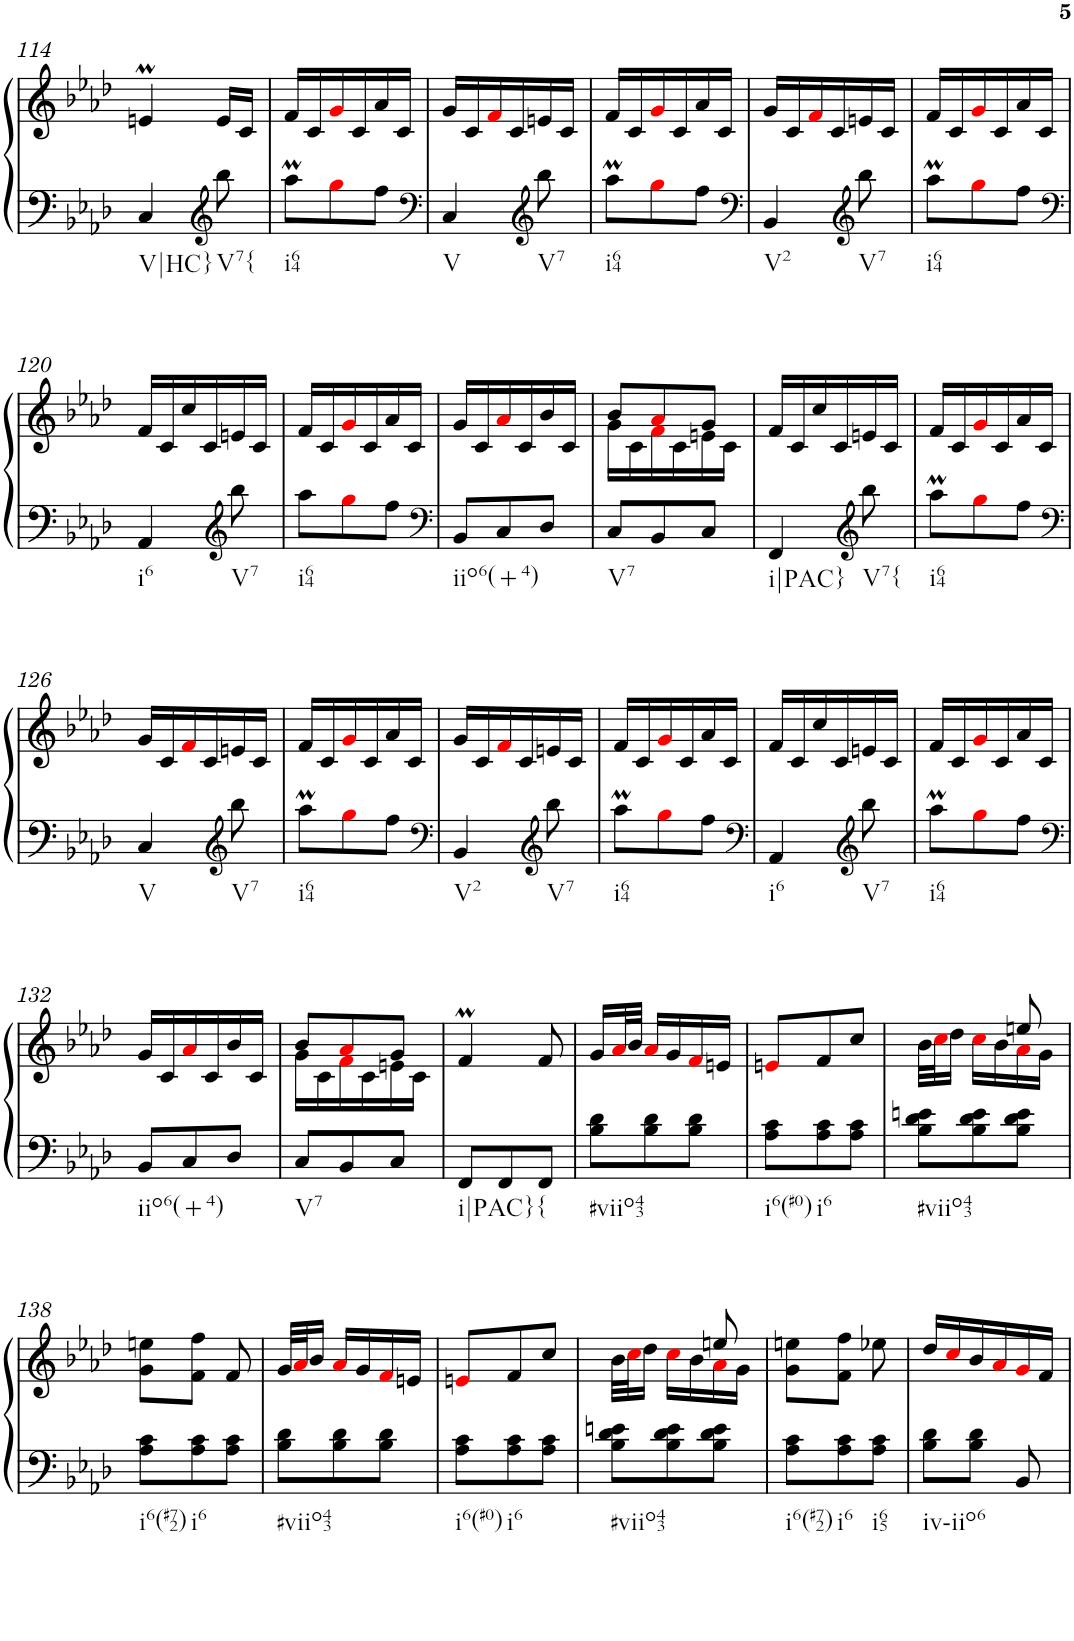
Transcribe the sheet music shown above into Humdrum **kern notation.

**kern	**kern
*part1	*part1
*staff2	*staff1
*I"Piano	*
*I'Pno	*
!!LO:PB:g=z
*clefF4	*clefG2
*k[b-e-a-d-]	*k[b-e-a-d-]
*f:	*f:
*M3/8	*M3/8
=114	=114
!LO:TX:b:t=V|HC}	!
4C/	4enm/
*clefG2	*
!LO:TX:b:t=V7{	!
8bb-\	16e/LL
.	16c/JJ
=115	=115
!LO:TX:b:t=i64	!
8aa-M\L	16f/LL
.	16c/
8ggi\	16gi/
.	16c/
8ff\J	16a-/
.	16c/JJ
=116	=116
*clefF4	*
!LO:TX:b:t=V	!
4C/	16g/LL
.	16c/
.	16fi/
.	16c/
*clefG2	*
!LO:TX:b:t=V7	!
8bb-\	16en/
.	16c/JJ
=117	=117
!LO:TX:b:t=i64	!
8aa-M\L	16f/LL
.	16c/
8ggi\	16gi/
.	16c/
8ff\J	16a-/
.	16c/JJ
=118	=118
*clefF4	*
!LO:TX:b:t=V2	!
4BB-/	16g/LL
.	16c/
.	16fi/
.	16c/
*clefG2	*
!LO:TX:b:t=V7	!
8bb-\	16en/
.	16c/JJ
=119	=119
!LO:TX:b:t=i64	!
8aa-M\L	16f/LL
.	16c/
8ggi\	16gi/
.	16c/
8ff\J	16a-/
.	16c/JJ
!!LO:LB:g=z
=120	=120
*clefF4	*
!LO:TX:b:t=i6	!
4AA-/	16f/LL
.	16c/
.	16cc/
.	16c/
*clefG2	*
!LO:TX:b:t=V7	!
8bb-\	16en/
.	16c/JJ
=121	=121
!LO:TX:b:t=i64	!
8aa-\L	16f/LL
.	16c/
8ggi\	16gi/
.	16c/
8ff\J	16a-/
.	16c/JJ
=122	=122
*clefF4	*
!LO:TX:b:t=iio6(+4)	!
8BB-/L	16g/LL
.	16c/
8C/	16a-i/
.	16c/
8D-/J	16b-/
.	16c/JJ
=123	=123
*	*^
!LO:TX:b:t=V7	!	!
8C/L	8b-/L	16g\LL
.	.	16c\
8BB-/	8a-i/	16fi\
.	.	16c\
8C/J	8g/J	16en\
.	.	16c\JJ
=124	=124	=124
!LO:TX:b:t=i|PAC}	!	!
*	*v	*v
4FF/	16f/LL
.	16c/
.	16cc/
.	16c/
*clefG2	*
!LO:TX:b:t=V7{	!
8bb-\	16en/
.	16c/JJ
=125	=125
!LO:TX:b:t=i64	!
8aa-M\L	16f/LL
.	16c/
8ggi\	16gi/
.	16c/
8ff\J	16a-/
.	16c/JJ
!!LO:LB:g=z
=126	=126
*clefF4	*
!LO:TX:b:t=V	!
4C/	16g/LL
.	16c/
.	16fi/
.	16c/
*clefG2	*
!LO:TX:b:t=V7	!
8bb-\	16en/
.	16c/JJ
=127	=127
!LO:TX:b:t=i64	!
8aa-M\L	16f/LL
.	16c/
8ggi\	16gi/
.	16c/
8ff\J	16a-/
.	16c/JJ
=128	=128
*clefF4	*
!LO:TX:b:t=V2	!
4BB-/	16g/LL
.	16c/
.	16fi/
.	16c/
*clefG2	*
!LO:TX:b:t=V7	!
8bb-\	16en/
.	16c/JJ
=129	=129
!LO:TX:b:t=i64	!
8aa-M\L	16f/LL
.	16c/
8ggi\	16gi/
.	16c/
8ff\J	16a-/
.	16c/JJ
=130	=130
*clefF4	*
!LO:TX:b:t=i6	!
4AA-/	16f/LL
.	16c/
.	16cc/
.	16c/
*clefG2	*
!LO:TX:b:t=V7	!
8bb-\	16en/
.	16c/JJ
=131	=131
!LO:TX:b:t=i64	!
8aa-M\L	16f/LL
.	16c/
8ggi\	16gi/
.	16c/
8ff\J	16a-/
.	16c/JJ
!!LO:LB:g=z
=132	=132
*clefF4	*
!LO:TX:b:t=iio6(+4)	!
8BB-/L	16g/LL
.	16c/
8C/	16a-i/
.	16c/
8D-/J	16b-/
.	16c/JJ
=133	=133
*	*^
!LO:TX:b:t=V7	!	!
8C/L	8b-/L	16g\LL
.	.	16c\
8BB-/	8a-i/	16fi\
.	.	16c\
8C/J	8g/J	16en\
.	.	16c\JJ
=134	=134	=134
!LO:TX:b:t=i|PAC}	!	!
*	*v	*v
8FF/L	4fM/
8FF/	.
!LO:TX:b:t={	!
8FF/J	8f/
=135	=135
!LO:TX:b:t=#viio43	!
8B-\ 8d-\L	16g/LL
.	32a-i/L
.	32b-/JJJ
8B-\ 8d-\	16a-i/LL
.	16g/
8B-\ 8d-\J	16fi/
.	16en/JJ
=136	=136
!LO:TX:b:t=i6(#0)	!
8A-\ 8c\L	8eni/L
!LO:TX:b:t=i6	!
8A-\ 8c\	8f/
8A-\ 8c\J	8cc/J
=137	=137
*	*^
!LO:TX:b:t=#viio43	!	!
8B-\ 8d-\ 8en\L	4ryy	32b-\LLL
.	.	32cci\J
.	.	16dd-\JJ
8B-\ 8d-\ 8e\	.	16cci\LL
.	.	16b-\
8B-\ 8d-\ 8e\J	8een/	16a-i\
.	.	16g\JJ
!!LO:LB:g=z
=138	=138	=138
!LO:TX:b:t=i6(#72)	!	!
*	*v	*v
8A-\ 8c\L	8g\ 8een\L
!LO:TX:b:t=i6	!
8A-\ 8c\	8f\ 8ff\J
8A-\ 8c\J	8f/
=139	=139
!LO:TX:b:t=#viio43	!
8B-\ 8d-\L	32g/LLL
.	32a-i/J
.	16b-/JJ
8B-\ 8d-\	16a-i/LL
.	16g/
8B-\ 8d-\J	16fi/
.	16en/JJ
=140	=140
!LO:TX:b:t=i6(#0)	!
8A-\ 8c\L	8eni/L
!LO:TX:b:t=i6	!
8A-\ 8c\	8f/
8A-\ 8c\J	8cc/J
=141	=141
*	*^
!LO:TX:b:t=#viio43	!	!
8B-\ 8d-\ 8en\L	4ryy	32b-\LLL
.	.	32cci\J
.	.	16dd-\JJ
8B-\ 8d-\ 8e\	.	16cci\LL
.	.	16b-\
8B-\ 8d-\ 8e\J	8een/	16a-i\
.	.	16g\JJ
=142	=142	=142
!LO:TX:b:t=i6(#72)	!	!
*	*v	*v
8A-\ 8c\L	8g\ 8een\L
!LO:TX:b:t=i6	!
8A-\ 8c\	8f\ 8ff\J
!LO:TX:b:t=i65	!
8A-\ 8c\J	8ee-X\
=143	=143
!LO:TX:b:t=iv-iio6	!
8B-\ 8d-\L	16dd-/LL
.	16cci/
8B-\ 8d-\J	16b-/
.	16a-i/
8BB-/	16gi/
.	16f/JJ
=	=
*-	*-
